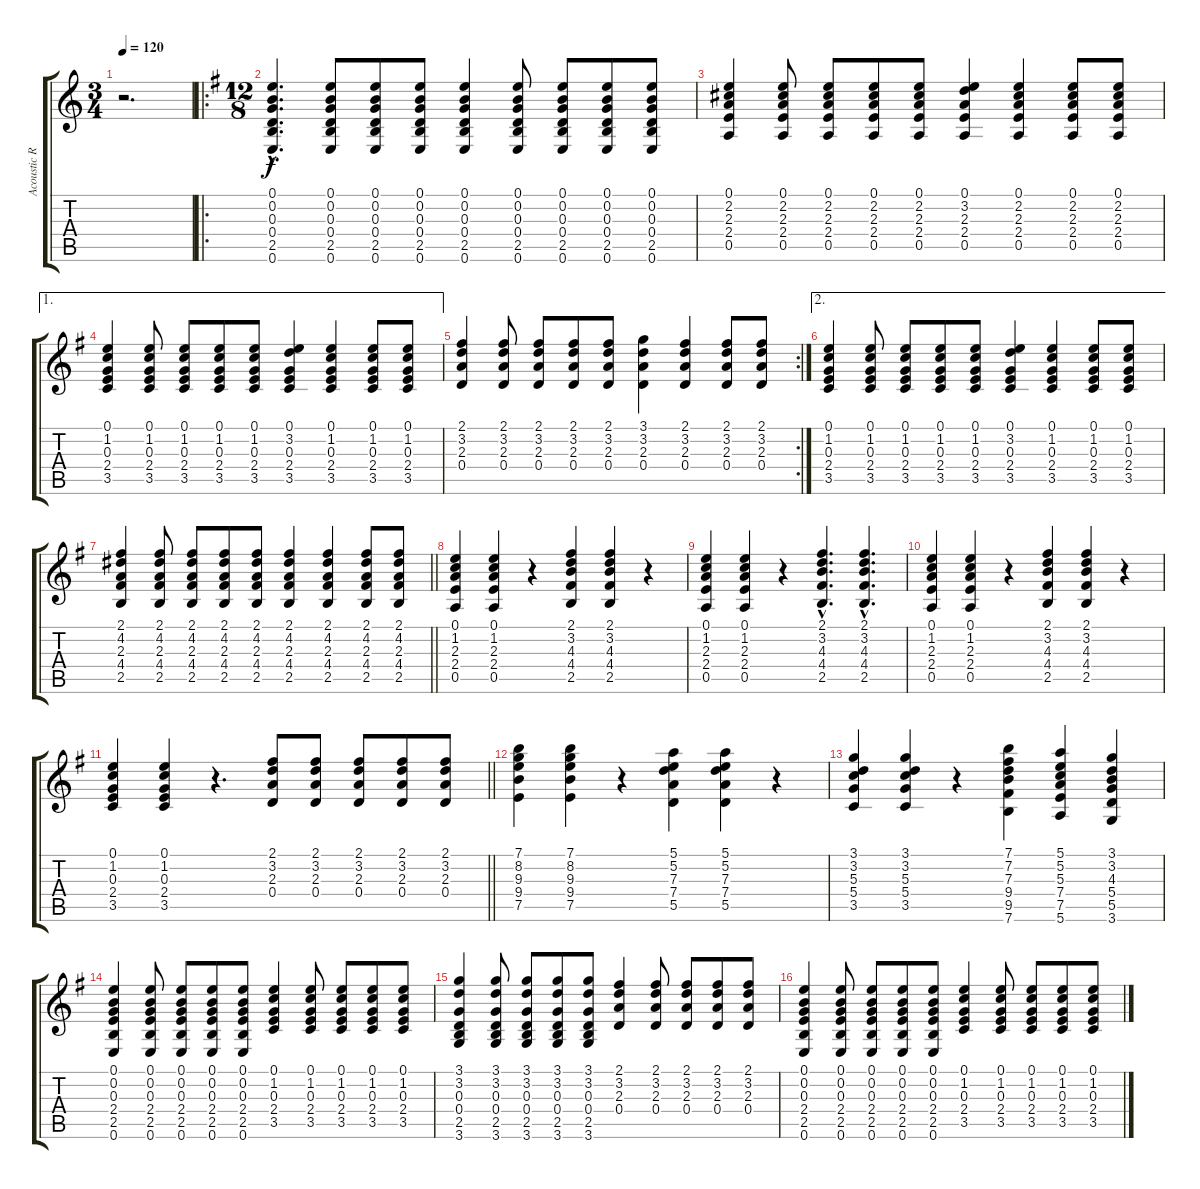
\track ("Acoustic Rhythm Guitar" "Acoustic R") {instrument acousticguitarsteel}
\staff {score tabs}
\tuning (E4 B3 G3 D3 A2 E2) {hide}
\ts (3 4)
\tempo 120
\clef g2
\ks c
r.2{d dy f instrument acousticguitarsteel} |
\ro
\ts (12 8)
\ks g
(0.1{hac} 0.2{hac} 0.3{hac} 0.4{hac} 2.5{hac} 0.6{hac}).4{d} (0.1 0.2 0.3 0.4 2.5 0.6).8 (0.1 0.2 0.3 0.4 2.5 0.6).8 (0.1 0.2 0.3 0.4 2.5 0.6).8 (0.1 0.2 0.3 0.4 2.5 0.6).4 (0.1 0.2 0.3 0.4 2.5 0.6).8 (0.1 0.2 0.3 0.4 2.5 0.6).8 (0.1 0.2 0.3 0.4 2.5 0.6).8 (0.1 0.2 0.3 0.4 2.5 0.6).8 |
(0.1 2.2 2.3 2.4 0.5).4 (0.1 2.2 2.3 2.4 0.5).8 (0.1 2.2 2.3 2.4 0.5).8 (0.1 2.2 2.3 2.4 0.5).8 (0.1 2.2 2.3 2.4 0.5).8 (0.1 3.2 2.3 2.4 0.5).4 (0.1 2.2 2.3 2.4 0.5).4 (0.1 2.2 2.3 2.4 0.5).8 (0.1 2.2 2.3 2.4 0.5).8 |
\ae 1
(0.1 1.2 0.3 2.4 3.5).4 (0.1 1.2 0.3 2.4 3.5).8 (0.1 1.2 0.3 2.4 3.5).8 (0.1 1.2 0.3 2.4 3.5).8 (0.1 1.2 0.3 2.4 3.5).8 (0.1 3.2 0.3 2.4 3.5).4 (0.1 1.2 0.3 2.4 3.5).4 (0.1 1.2 0.3 2.4 3.5).8 (0.1 1.2 0.3 2.4 3.5).8 |
\rc 2
(2.1 3.2 2.3 0.4).4 (2.1 3.2 2.3 0.4).8 (2.1 3.2 2.3 0.4).8 (2.1 3.2 2.3 0.4).8 (2.1 3.2 2.3 0.4).8 (3.1 3.2 2.3 0.4).4 (2.1 3.2 2.3 0.4).4 (2.1 3.2 2.3 0.4).8 (2.1 3.2 2.3 0.4).8 |
\ae 2
(0.1 1.2 0.3 2.4 3.5).4 (0.1 1.2 0.3 2.4 3.5).8 (0.1 1.2 0.3 2.4 3.5).8 (0.1 1.2 0.3 2.4 3.5).8 (0.1 1.2 0.3 2.4 3.5).8 (0.1 3.2 0.3 2.4 3.5).4 (0.1 1.2 0.3 2.4 3.5).4 (0.1 1.2 0.3 2.4 3.5).8 (0.1 1.2 0.3 2.4 3.5).8 |
\barLineRight lightlight
(2.1 4.2 2.3 4.4 2.5).4 (2.1 4.2 2.3 4.4 2.5).8 (2.1 4.2 2.3 4.4 2.5).8 (2.1 4.2 2.3 4.4 2.5).8 (2.1 4.2 2.3 4.4 2.5).8 (2.1 4.2 2.3 4.4 2.5).4 (2.1 4.2 2.3 4.4 2.5).4 (2.1 4.2 2.3 4.4 2.5).8 (2.1 4.2 2.3 4.4 2.5).8 |
(0.1 1.2 2.3 2.4 0.5).4 (0.1 1.2 2.3 2.4 0.5).4 r.4 (2.1 3.2 4.3 4.4 2.5).4 (2.1 3.2 4.3 4.4 2.5).4 r.4 |
(0.1 1.2 2.3 2.4 0.5).4 (0.1 1.2 2.3 2.4 0.5).4 r.4 (2.1{hac} 3.2{hac} 4.3{hac} 4.4{hac} 2.5{hac}).4{d} (2.1{hac} 3.2{hac} 4.3{hac} 4.4{hac} 2.5{hac}).4{d} |
(0.1 1.2 2.3 2.4 0.5).4 (0.1 1.2 2.3 2.4 0.5).4 r.4 (2.1 3.2 4.3 4.4 2.5).4 (2.1 3.2 4.3 4.4 2.5).4 r.4 |
\barLineRight lightlight
(0.1 1.2 0.3 2.4 3.5).4 (0.1 1.2 0.3 2.4 3.5).4 r.4{d} (2.1 3.2 2.3 0.4).8 (2.1 3.2 2.3 0.4).8 (2.1 3.2 2.3 0.4).8 (2.1 3.2 2.3 0.4).8 (2.1 3.2 2.3 0.4).8 |
(7.1 8.2 9.3 9.4 7.5).4 (7.1 8.2 9.3 9.4 7.5).4 r.4 (5.1 5.2 7.3 7.4 5.5).4 (5.1 5.2 7.3 7.4 5.5).4 r.4 |
(3.1 3.2 5.3 5.4 3.5).4 (3.1 3.2 5.3 5.4 3.5).4 r.4 (7.1 7.2 7.3 9.4 9.5 7.6).4 (5.1 5.2 5.3 7.4 7.5 5.6).4 (3.1 3.2 4.3 5.4 5.5 3.6).4 |
(0.1 0.2 0.3 2.4 2.5 0.6).4 (0.1 0.2 0.3 2.4 2.5 0.6).8 (0.1 0.2 0.3 2.4 2.5 0.6).8 (0.1 0.2 0.3 2.4 2.5 0.6).8 (0.1 0.2 0.3 2.4 2.5 0.6).8 (0.1 1.2 0.3 2.4 3.5).4 (0.1 1.2 0.3 2.4 3.5).8 (0.1 1.2 0.3 2.4 3.5).8 (0.1 1.2 0.3 2.4 3.5).8 (0.1 1.2 0.3 2.4 3.5).8 |
(3.1 3.2 0.3 0.4 2.5 3.6).4 (3.1 3.2 0.3 0.4 2.5 3.6).8 (3.1 3.2 0.3 0.4 2.5 3.6).8 (3.1 3.2 0.3 0.4 2.5 3.6).8 (3.1 3.2 0.3 0.4 2.5 3.6).8 (2.1 3.2 2.3 0.4).4 (2.1 3.2 2.3 0.4).8 (2.1 3.2 2.3 0.4).8 (2.1 3.2 2.3 0.4).8 (2.1 3.2 2.3 0.4).8 |
(0.1 0.2 0.3 2.4 2.5 0.6).4 (0.1 0.2 0.3 2.4 2.5 0.6).8 (0.1 0.2 0.3 2.4 2.5 0.6).8 (0.1 0.2 0.3 2.4 2.5 0.6).8 (0.1 0.2 0.3 2.4 2.5 0.6).8 (0.1 1.2 0.3 2.4 3.5).4 (0.1 1.2 0.3 2.4 3.5).8 (0.1 1.2 0.3 2.4 3.5).8 (0.1 1.2 0.3 2.4 3.5).8 (0.1 1.2 0.3 2.4 3.5).8
